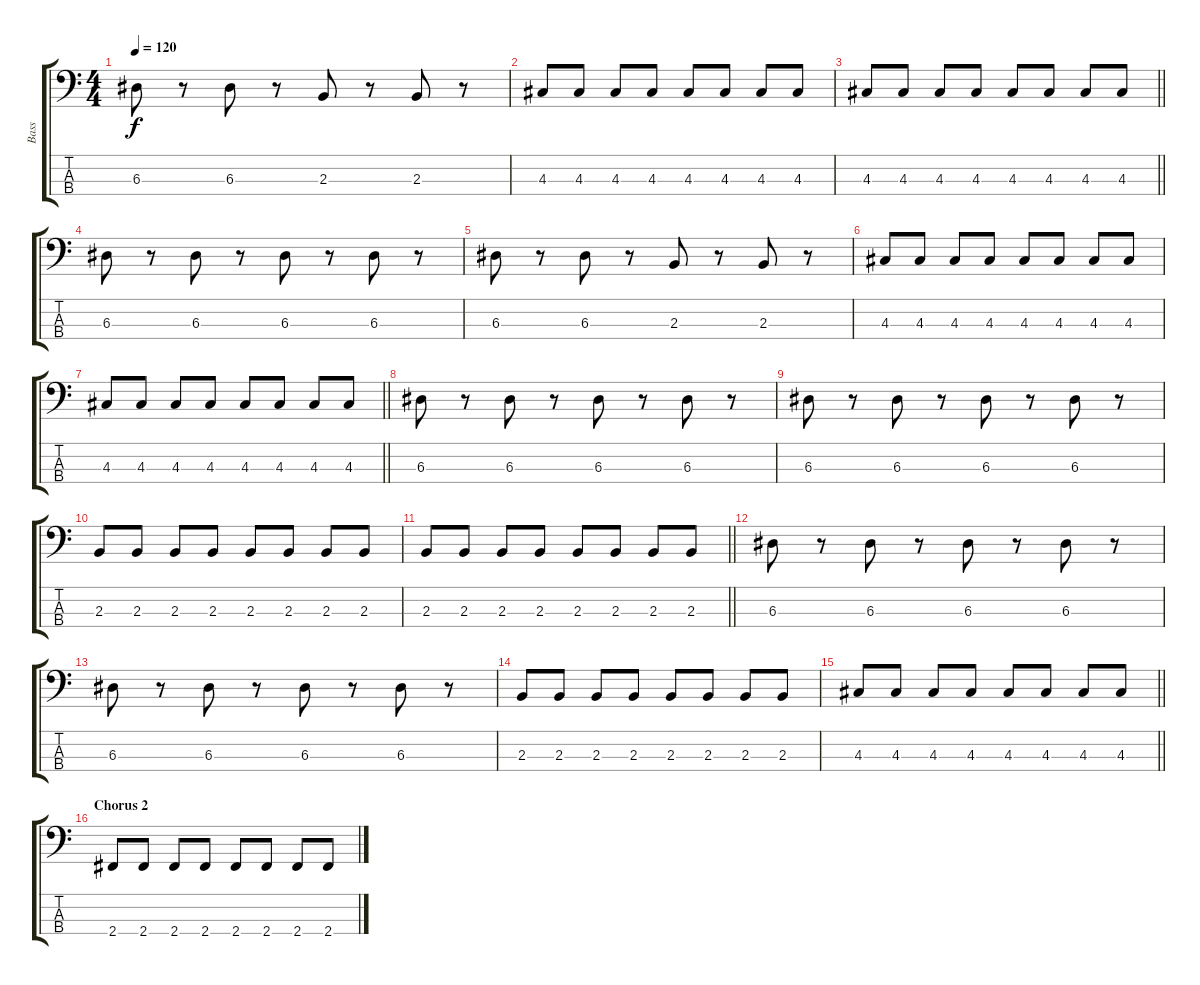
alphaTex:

\track ("Bass" "Bass") {instrument electricbassfinger}
\staff {score tabs}
\tuning (G2 D2 A1 E1) {hide}
\ts (4 4)
\tempo 120
\clef f4
\ks c
6.3.8{dy f} r.8 6.3.8 r.8 2.3.8 r.8 2.3.8 r.8 |
4.3.8 4.3.8 4.3.8 4.3.8 4.3.8 4.3.8 4.3.8 4.3.8 |
\barLineRight lightlight
4.3.8 4.3.8 4.3.8 4.3.8 4.3.8 4.3.8 4.3.8 4.3.8 |
6.3.8 r.8 6.3.8 r.8 6.3.8 r.8 6.3.8 r.8 |
6.3.8 r.8 6.3.8 r.8 2.3.8 r.8 2.3.8 r.8 |
4.3.8 4.3.8 4.3.8 4.3.8 4.3.8 4.3.8 4.3.8 4.3.8 |
\barLineRight lightlight
4.3.8 4.3.8 4.3.8 4.3.8 4.3.8 4.3.8 4.3.8 4.3.8 |
6.3.8 r.8 6.3.8 r.8 6.3.8 r.8 6.3.8 r.8 |
6.3.8 r.8 6.3.8 r.8 6.3.8 r.8 6.3.8 r.8 |
2.3.8 2.3.8 2.3.8 2.3.8 2.3.8 2.3.8 2.3.8 2.3.8 |
\barLineRight lightlight
2.3.8 2.3.8 2.3.8 2.3.8 2.3.8 2.3.8 2.3.8 2.3.8 |
6.3.8 r.8 6.3.8 r.8 6.3.8 r.8 6.3.8 r.8 |
6.3.8 r.8 6.3.8 r.8 6.3.8 r.8 6.3.8 r.8 |
2.3.8 2.3.8 2.3.8 2.3.8 2.3.8 2.3.8 2.3.8 2.3.8 |
\barLineRight lightlight
4.3.8 4.3.8 4.3.8 4.3.8 4.3.8 4.3.8 4.3.8 4.3.8 |
\section ("" "Chorus 2")
2.4.8 2.4.8 2.4.8 2.4.8 2.4.8 2.4.8 2.4.8 2.4.8
